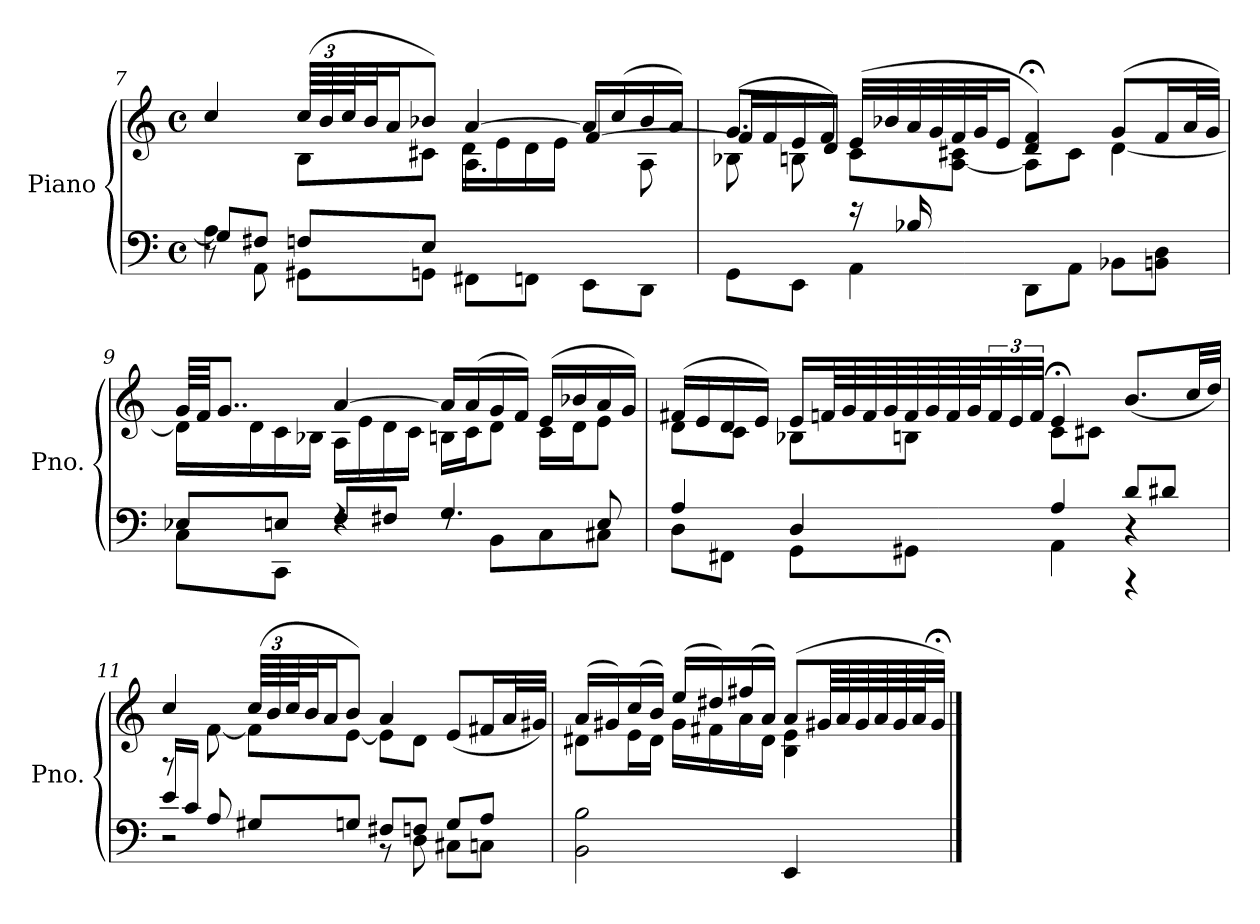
**kern	**kern
*part1	*part1
*staff2	*staff1
*I"Piano	*
*I'Pno.	*
!!LO:LB:g=z
*clefF4	*clefG2
*k[]	*k[]
*M4/4	*M4/4
*met(c)	*met(c)
=7	=7
*^	*^
*	*^	*	*^
4A<\	8G/L]	8r	4cc/	4ryy	2ryy
.	8F#X<</J	8AA\	.	.	.
2.ryy	8Fn</L	8GG#X<\L	(>96cc!/LLLL	8B\L	.
.	.	.	96b!/	.	.
.	.	.	96cc!/J	.	.
.	.	.	32b/J	.	.
.	.	.	16a/J	.	.
.	8E<</J	8GGn\J	8b-X/J)	8c#X\J	.
.	2ryy	8FF#X<\L	[4a/	4.A\	16d\LL
.	.	.	.	.	16e<\
.	.	8FFn<\J	.	.	16d\
.	.	.	.	.	16e\JJ
.	.	8EE\L	16a/LL]	.	[4f/
.	.	.	(>16cc/	.	.
.	.	8DD\J	16b-/	8A\	.
.	.	.	16a/JJ)	.	.
*	*v	*v	*	*	*
=8	=8	=8	=8	=8
4ryy	8GG<\L	(>8.g/L	8B-X\	16f/LL]
.	.	.	.	16f</
.	8EE<\J	.	8Bn\	16e<</
.	.	16f/Jk)	.	16d/JJ
16r	4AA<\	(>32e/LLL	8c\L	2.ryy
.	.	32b-X/	.	.
16B-X/	.	32a/	.	.
.	.	32g/	.	.
8ryy	.	32f/	[8A\ 8c#X\J	.
.	.	32g/J	.	.
.	.	16e/JJ	.	.
2ryy	8DD<\L	4d/;< 4f/;<)	8A\L]	.
.	8AA<\J	.	8c#<\J	.
.	8BB-X<\L	(>8g/L	[4d\	.
.	8BBn\<< 8D\<<J	16f/L	.	.
.	.	32a/L	.	.
.	.	32g/JJJ)	.	.
*	*	*	*v	*v
!!LO:PB:g=z
=9	=9	=9	=9
8E-X/L	8C<<\L	64g!/LLLL	16d\LL]
.	.	64f!/JJJ	.
.	.	8..g/J	.
.	.	.	16d<\
8En/J	8CC<<\J	.	16c<\
.	.	.	16B-X<\JJ
8F</L	4rF	[4a/	16A<<\LL
.	.	.	16e<\
8F#X/J	.	.	16d<\
.	.	.	16c<\JJ
4.G</	8rF	16a/LL]	16Bn<\LL
.	.	(>16a/	16c\J
.	8BB<\L	16g/	8d<<\J
.	.	16f/JJ)	.
.	8C<\	(>16e/LL	16c\LL
.	.	16b-X/	16d\J
8E/	8C#X<<\J	16a/	8e\J
.	.	16g/JJ)	.
=10	=10	=10	=10
*	*^	*	*
2.ryy	4A/	8D<<\L	(>16f#X/LL	8d<<\L
.	.	.	16e/	.
.	.	8FF#X<\J	16d/	8c\J
.	.	.	16e/JJ)	.
.	4D/	8GG<<\L	16e/LL	8B-X<\L
.	.	.	64fn!/LL	.
.	.	.	64g!/	.
.	.	.	64f!/	.
.	.	.	64g!/	.
.	.	8GG#X<\J	64f!/	8Bn<<\J
.	.	.	64g!/	.
.	.	.	64f!/	.
.	.	.	64g!/J	.
.	.	.	48f/	.
.	.	.	48e/	.
.	.	.	48f/JJJ	.
.	4A/	4AA<<\	4e;</	8c<\L
.	.	.	.	8c#X<\J
8d/L	4rAAA	4r	(>8.b</L	4ryy
8d#X</J	.	.	.	.
.	.	.	32cc/LL	.
.	.	.	32dd/JJJ)	.
!!LO:LB:g=z	!!
=11	=11	=11	=11	=11
16e</LL	8rdd	2r	4cc/	8ryy
16c</JJ	.	.	.	.
2..ryy	8A</	.	.	[8f<\
.	8G#X</L	.	(>96cc!/LLLL	8f<\L]
.	.	.	96b!/	.
.	.	.	96cc!/J	.
.	.	.	32b/J	.
.	.	.	16a/J	.
.	8Gn</J	.	8b/J)	[8e\J
.	8F#X</L	8r	4a/	8e\L]
.	8Fn</J	8D<\	.	8d<\J
.	8G/L	8C#X<<\L	(<8e/L	4ryy
.	8A/J	8Cn<<\J	16f#X/L	.
.	.	.	32a/L	.
.	.	.	32g#X/JJJ)	.
*v	*v	*v	*	*
=12	=12	=12
2BB\<< 2B\<<	(>16a/LL	8d#X<<\L
.	16g#X/)	.
.	(>16cc/	16e\L
.	16b/JJ)	16d#\JJ
.	(>16ee/LL	16g#\LL
.	16dd#X/)	16f#X\
.	(>16ff#X/	16a\
.	16a/JJ)	16d#\JJ
4EE</	(>8a/L	4B\ 4e\
.	64g#X!/LLL	.
.	64a!/	.
.	64g#!/	.
.	64a!/	.
.	64g#!/	.
.	64a!/J	.
.	32g#;</JJJ)	.
*	*v	*v
==	==
*-	*-
